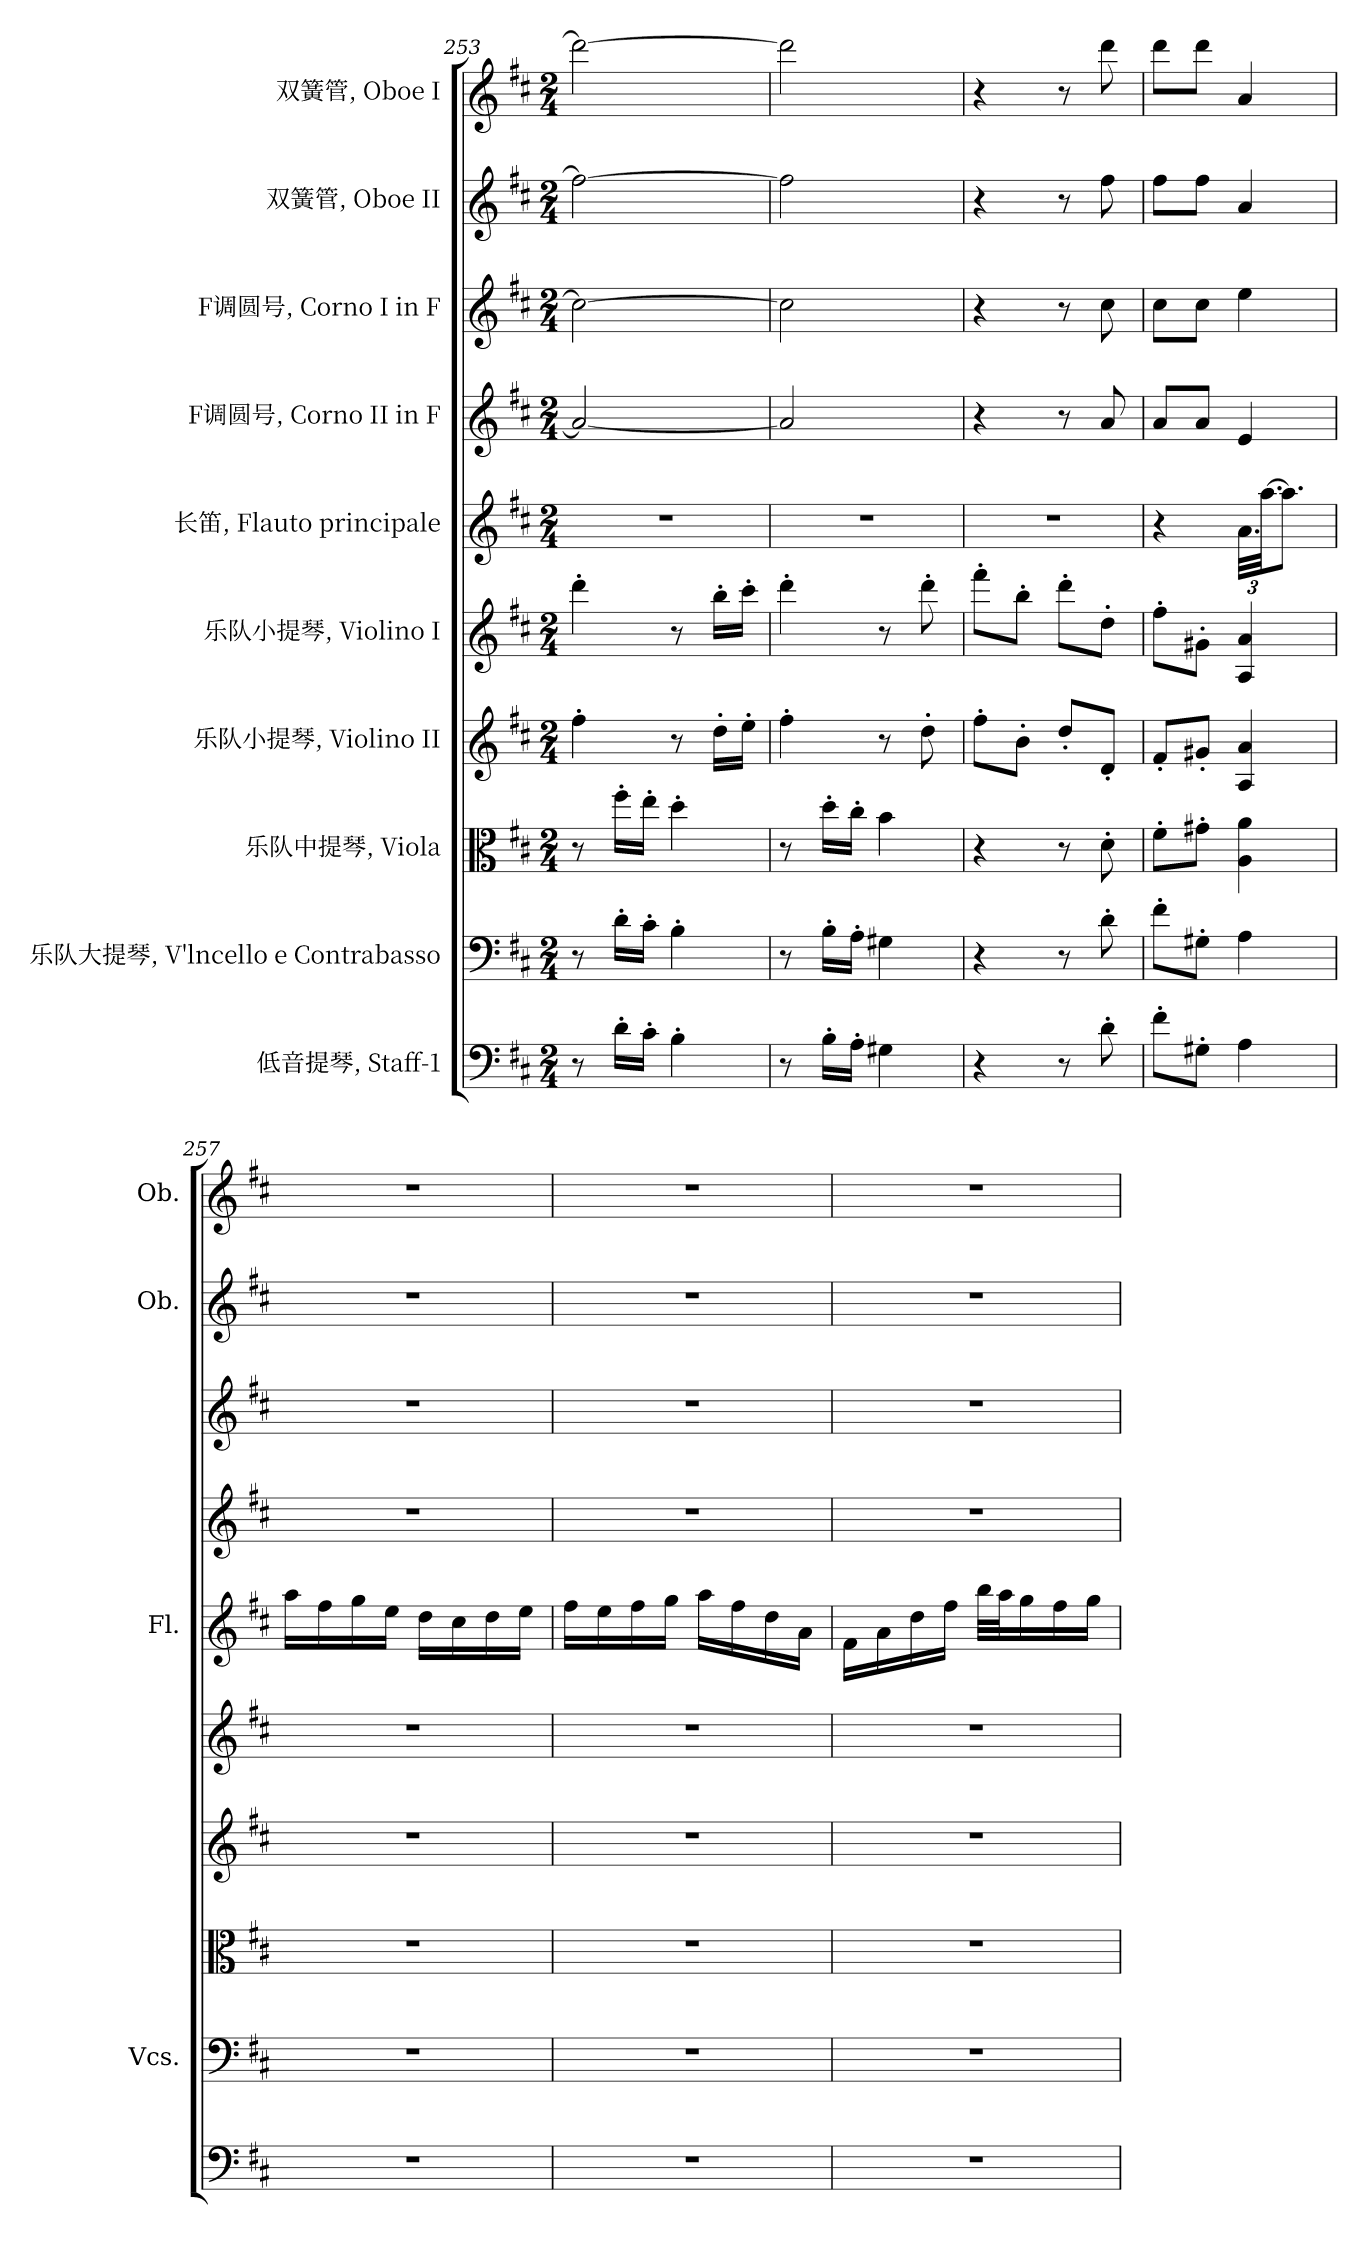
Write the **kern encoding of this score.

**kern	**kern	**kern	**kern	**kern	**kern	**kern	**kern	**kern	**kern
*part10	*part9	*part8	*part7	*part6	*part5	*part4	*part3	*part2	*part1
*staff10	*staff9	*staff8	*staff7	*staff6	*staff5	*staff4	*staff3	*staff2	*staff1
*I"低音提琴, Staff-1	*I"乐队大提琴, V'lncello e Contrabasso	*I"乐队中提琴, Viola	*I"乐队小提琴, Violino II	*I"乐队小提琴, Violino I	*I"长笛, Flauto principale	*I"F调圆号, Corno II in F	*I"F调圆号, Corno I in F	*I"双簧管, Oboe II	*I"双簧管, Oboe I
*	*I'Vcs.	*	*	*	*I'Fl.	*	*	*I'Ob.	*I'Ob.
*clefF4	*clefF4	*clefC3	*clefG2	*clefG2	*clefG2	*clefG2	*clefG2	*clefG2	*clefG2
*ITrd7c12	*	*	*	*	*	*ITrd4c7	*ITrd4c7	*	*
*k[f#c#]	*k[f#c#]	*k[f#c#]	*k[f#c#]	*k[f#c#]	*k[f#c#]	*k[f#]	*k[f#]	*k[f#c#]	*k[f#c#]
*M2/4	*M2/4	*M2/4	*M2/4	*M2/4	*M2/4	*M2/4	*M2/4	*M2/4	*M2/4
=253	=253	=253	=253	=253	=253	=253	=253	=253	=253
8r	8r	8r	4ff#'\	4ddd'\	2r	2d/_	2f#\_	2ff#\_	2ddd\_
16D'\LL	16d'\LL	16ff#'\LL	.	.	.	.	.	.	.
16C#'\JJ	16c#'\JJ	16ee'\JJ	.	.	.	.	.	.	.
4BB'\	4B'\	4dd'\	8r	8r	.	.	.	.	.
.	.	.	16dd'\LL	16bb'\LL	.	.	.	.	.
.	.	.	16ee'\JJ	16ccc#'\JJ	.	.	.	.	.
=254	=254	=254	=254	=254	=254	=254	=254	=254	=254
8r	8r	8r	4ff#'\	4ddd'\	2r	2d/]	2f#\]	2ff#\]	2ddd\]
16BB'\LL	16B'\LL	16dd'\LL	.	.	.	.	.	.	.
16AA'\JJ	16A'\JJ	16cc#'\JJ	.	.	.	.	.	.	.
4GG#X\	4G#X\	4b\	8r	8r	.	.	.	.	.
.	.	.	8dd'\	8ddd'\	.	.	.	.	.
=255	=255	=255	=255	=255	=255	=255	=255	=255	=255
4r	4r	4r	8ff#'\L	8fff#'\L	2r	4r	4r	4r	4r
.	.	.	8b'\J	8bb'\J	.	.	.	.	.
*	*	*	*	*	*	*	*	*	*MM113
8r	8r	8r	8dd'/L	8ddd'\L	.	8r	8r	8r	8r
*	*	*	*	*	*	*	*	*	*MM95
8D'\	8d'\	8d'\	8d'/J	8dd'\J	.	8d/	8f#\	8ff#\	8ddd\
!!LO:PB:g=z
=256	=256	=256	=256	=256	=256	=256	=256	=256	=256
*	*	*	*	*	*	*	*	*	*MM78
8F#'\L	8f#'\L	8f#'\L	8f#'/L	8ff#'\L	4r	8d/L	8f#\L	8ff#\L	8ddd\L
*	*	*	*	*	*	*	*	*	*MM60
8GG#X'\J	8G#X'\J	8g#X'\J	8g#X'/J	8g#X'\J	.	8d/J	8f#\J	8ff#\J	8ddd\J
*	*	*	*	*	*Xbrackettup	*	*	*	*
*	*	*	*	*	*	*	*	*	*MM50
4AA\	4A\	4A\ 4a\	4A/ 4a/	4A/ 4a/	48.a\LLL	4A/	4a\	4a/	4a/
.	.	.	.	.	[48.aa\JJ	.	.	.	.
.	.	.	.	.	8.aa\J]	.	.	.	.
=257	=257	=257	=257	=257	=257	=257	=257	=257	=257
*	*	*	*	*	*	*	*	*	*MM100
2r	2r	2r	2r	2r	16aa\LL	2r	2r	2r	2r
.	.	.	.	.	16ff#\	.	.	.	.
.	.	.	.	.	16gg\	.	.	.	.
.	.	.	.	.	16ee\JJ	.	.	.	.
.	.	.	.	.	16dd\LL	.	.	.	.
.	.	.	.	.	16cc#\	.	.	.	.
.	.	.	.	.	16dd\	.	.	.	.
.	.	.	.	.	16ee\JJ	.	.	.	.
=258	=258	=258	=258	=258	=258	=258	=258	=258	=258
*	*	*	*	*	*	*	*	*	*MM109
2r	2r	2r	2r	2r	16ff#\LL	2r	2r	2r	2r
.	.	.	.	.	16ee\	.	.	.	.
.	.	.	.	.	16ff#\	.	.	.	.
.	.	.	.	.	16gg\JJ	.	.	.	.
.	.	.	.	.	16aa\LL	.	.	.	.
.	.	.	.	.	16ff#\	.	.	.	.
.	.	.	.	.	16dd\	.	.	.	.
.	.	.	.	.	16a\JJ	.	.	.	.
=259	=259	=259	=259	=259	=259	=259	=259	=259	=259
*	*	*	*	*	*	*	*	*	*MM124
2r	2r	2r	2r	2r	16f#\LL	2r	2r	2r	2r
.	.	.	.	.	16a\	.	.	.	.
.	.	.	.	.	16dd\	.	.	.	.
.	.	.	.	.	16ff#\JJ	.	.	.	.
.	.	.	.	.	32bb\LLL	.	.	.	.
.	.	.	.	.	32aa\J	.	.	.	.
.	.	.	.	.	16gg\	.	.	.	.
.	.	.	.	.	16ff#\	.	.	.	.
.	.	.	.	.	16gg\JJ	.	.	.	.
=	=	=	=	=	=	=	=	=	=
*-	*-	*-	*-	*-	*-	*-	*-	*-	*-
